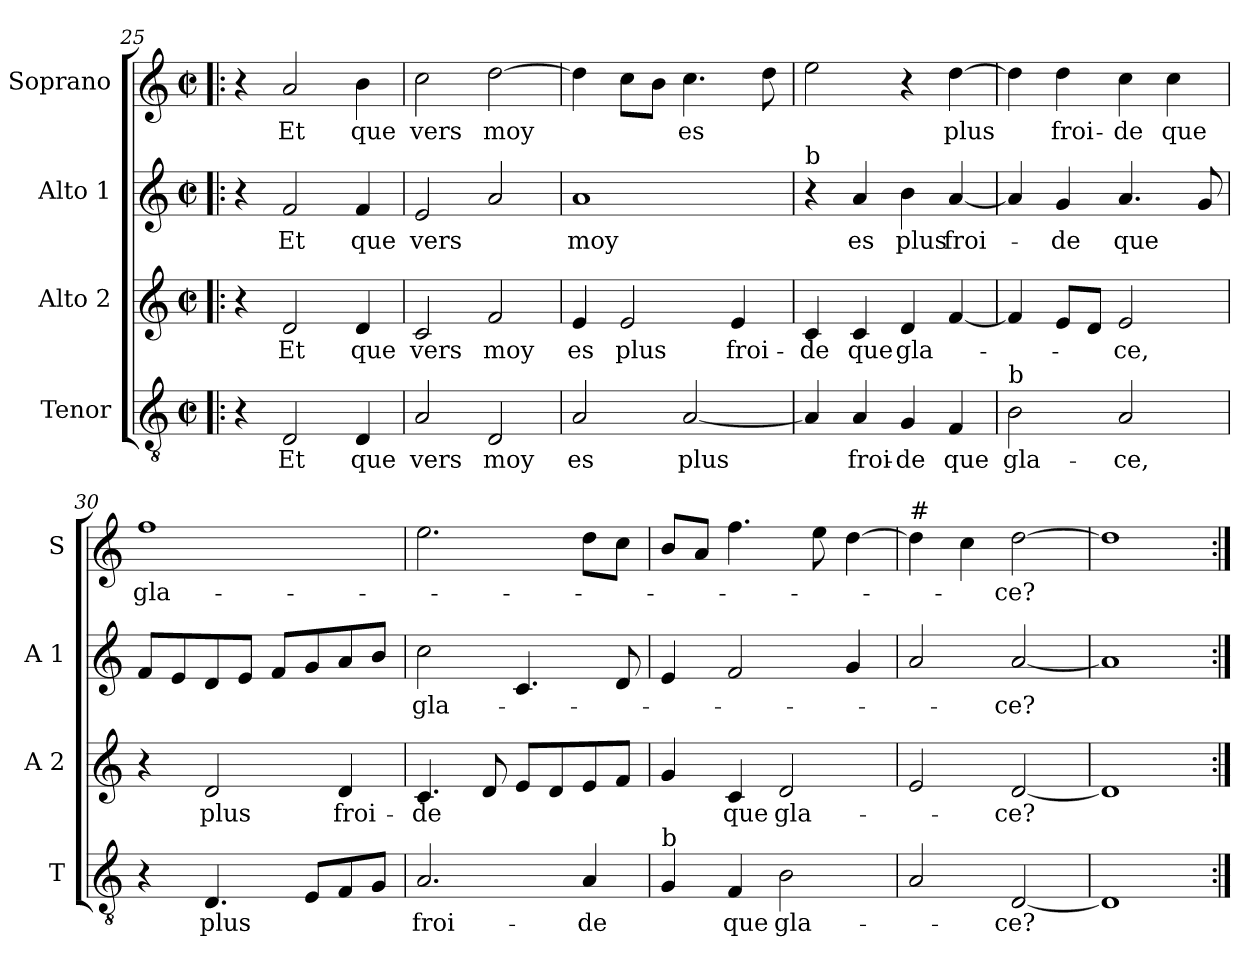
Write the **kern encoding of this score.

**kern	**text	**kern	**text	**kern	**text	**kern	**text
*part4	*part4	*part3	*part3	*part2	*part2	*part1	*part1
*staff4	*staff4	*staff3	*staff3	*staff2	*staff2	*staff1	*staff1
*I"Tenor	*	*I"Alto 2	*	*I"Alto 1	*	*I"Soprano	*
*I'T	*	*I'A 2	*	*I'A 1	*	*I'S	*
!!LO:PB:g=z
*clefGv2	*	*clefG2	*	*clefG2	*	*clefG2	*
*k[]	*	*k[]	*	*k[]	*	*k[]	*
*C:	*	*C:	*	*C:	*	*C:	*
*M2/2	*	*M2/2	*	*M2/2	*	*M2/2	*
*met(c|)	*	*met(c|)	*	*met(c|)	*	*met(c|)	*
=25!|:	=25!|:	=25!|:	=25!|:	=25!|:	=25!|:	=25!|:	=25!|:
4r	.	4r	.	4r	.	4r	.
!	!LO:LY:b	!	!LO:LY:b	!	!LO:LY:b	!	!LO:LY:b
2D/	Et	2d/	Et	2f/	Et	2a/	Et
!	!LO:LY:b	!	!LO:LY:b	!	!LO:LY:b	!	!LO:LY:b
4D/	que	4d/	que	4f/	que	4b\	que
=26	=26	=26	=26	=26	=26	=26	=26
!	!LO:LY:b	!	!LO:LY:b	!	!LO:LY:b	!	!LO:LY:b
2A/	vers	2c/	vers	2e/	vers	2cc\	vers
!	!LO:LY:b	!	!LO:LY:b	!	!	!	!LO:LY:b
2D/	moy	2f/	moy	2a/	.	[2dd\	moy
=27	=27	=27	=27	=27	=27	=27	=27
!	!LO:LY:b	!	!LO:LY:b	!	!LO:LY:b	!	!
2A/	es	4e/	es	1a	moy	4dd\]	.
!	!	!	!LO:LY:b	!	!	!	!
.	.	2e/	plus	.	.	8cc\L	.
.	.	.	.	.	.	8b\J	.
!	!LO:LY:b	!	!	!	!	!	!LO:LY:b
[2A/	plus	.	.	.	.	4.cc\	es
!	!	!	!LO:LY:b	!	!	!	!
.	.	4e/	froi-	.	.	.	.
.	.	.	.	.	.	8dd\	.
=28	=28	=28	=28	=28	=28	=28	=28
!	!	!	!	!LO:TX:a:t=b	!	!	!
!	!	!	!LO:LY:b	!	!	!	!
4A/]	.	4c/	-de	4r	.	2ee\	.
!	!LO:LY:b	!	!LO:LY:b	!	!LO:LY:b	!	!
4A/	froi-	4c/	que	4a/	es	.	.
!	!LO:LY:b	!	!LO:LY:b	!	!LO:LY:b	!	!
4G/	-de	4d/	gla-	4b\	plus	4r	.
!	!LO:LY:b	!	!	!	!LO:LY:b	!	!LO:LY:b
4F/	que	[4f/	.	[4a/	froi-	[4dd\	plus
=29	=29	=29	=29	=29	=29	=29	=29
!LO:TX:a:t=b	!	!	!	!	!	!	!
!	!LO:LY:b	!	!	!	!	!	!
2B\	gla-	4f/]	.	4a/]	.	4dd\]	.
!	!	!	!	!	!LO:LY:b	!	!LO:LY:b
.	.	8e/L	.	4g/	-de	4dd\	froi-
.	.	8d/J	.	.	.	.	.
!	!LO:LY:b	!	!LO:LY:b	!	!LO:LY:b	!	!LO:LY:b
2A/	-ce,	2e/	-ce,	4.a/	que	4cc\	-de
!	!	!	!	!	!	!	!LO:LY:b
.	.	.	.	.	.	4cc\	que
.	.	.	.	8g/	.	.	.
!!LO:LB:g=z
=30	=30	=30	=30	=30	=30	=30	=30
!	!	!	!	!	!	!	!LO:LY:b
4r	.	4r	.	8f/L	.	1ff	gla-
.	.	.	.	8e/	.	.	.
!	!LO:LY:b	!	!LO:LY:b	!	!	!	!
4.D/	plus	2d/	plus	8d/	.	.	.
.	.	.	.	8e/J	.	.	.
.	.	.	.	8f/L	.	.	.
8E/L	.	.	.	8g/	.	.	.
!	!	!	!LO:LY:b	!	!	!	!
8F/	.	4d/	froi-	8a/	.	.	.
8G/J	.	.	.	8b/J	.	.	.
=31	=31	=31	=31	=31	=31	=31	=31
!	!LO:LY:b	!	!LO:LY:b	!	!LO:LY:b	!	!
2.A/	froi-	4.c/	-de	2cc\	gla-	2.ee\	.
.	.	8d/	.	.	.	.	.
.	.	8e/L	.	4.c/	.	.	.
.	.	8d/	.	.	.	.	.
!	!LO:LY:b	!	!	!	!	!	!
4A/	-de	8e/	.	.	.	8dd\L	.
.	.	8f/J	.	8d/	.	8cc\J	.
=32	=32	=32	=32	=32	=32	=32	=32
!LO:TX:a:t=b	!	!	!	!	!	!	!
4G/	.	4g/	.	4e/	.	8b/L	.
.	.	.	.	.	.	8a/J	.
!	!LO:LY:b	!	!LO:LY:b	!	!	!	!
4F/	que	4c/	que	2f/	.	4.ff\	.
!	!LO:LY:b	!	!LO:LY:b	!	!	!	!
2B\	gla-	2d/	gla-	.	.	.	.
.	.	.	.	.	.	8ee\	.
.	.	.	.	4g/	.	[4dd\	.
=33	=33	=33	=33	=33	=33	=33	=33
!	!	!	!	!	!	!LO:TX:a:t=#	!
2A/	.	2e/	.	2a/	.	4dd\]	.
.	.	.	.	.	.	4cc\	.
!	!LO:LY:b	!	!LO:LY:b	!	!LO:LY:b	!	!LO:LY:b
[2D/	-ce?	[2d/	-ce?	[2a/	-ce?	[2dd\	-ce?
=34	=34	=34	=34	=34	=34	=34	=34
1D]	.	1d]	.	1a]	.	1dd]	.
=:|!	=:|!	=:|!	=:|!	=:|!	=:|!	=:|!	=:|!
*-	*-	*-	*-	*-	*-	*-	*-
